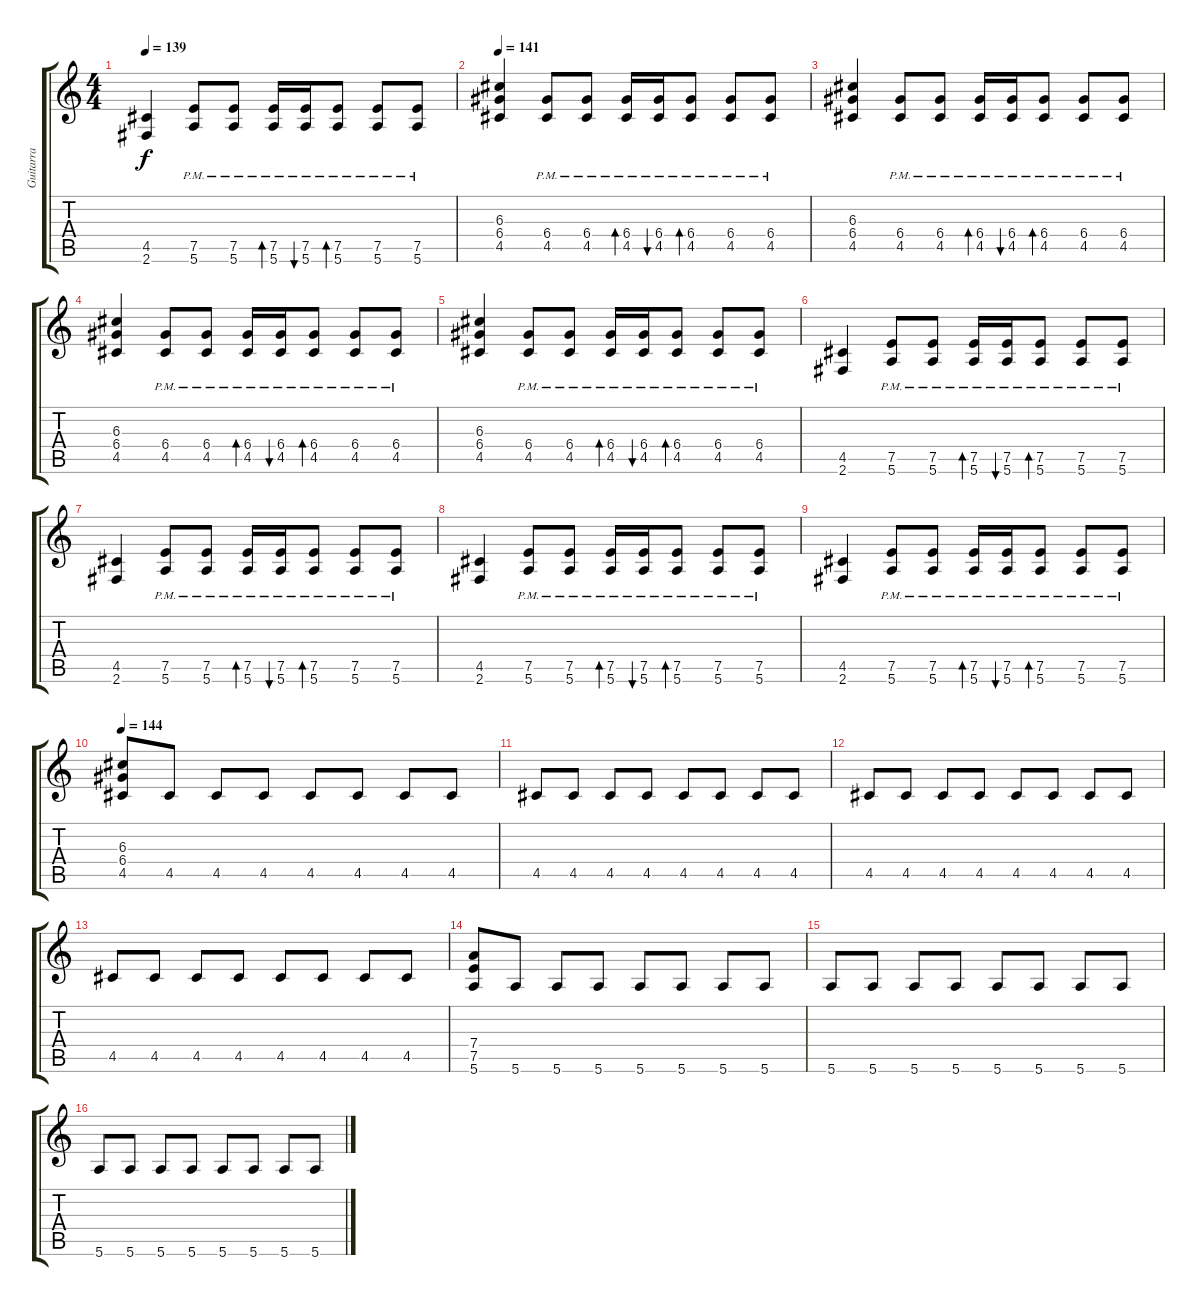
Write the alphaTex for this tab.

\track ("Guitarra" "Guitarra") {solo instrument overdrivenguitar}
\staff {score tabs}
\tuning (E4 B3 G3 D3 A2 E2) {hide}
\ts (4 4)
\tempo 139
\clef g2
\ks c
(4.5 2.6).4{dy f} (7.5{pm} 5.6{pm}).8 (7.5{pm} 5.6{pm}).8 (7.5{pm} 5.6{pm}).16{bd 60} (7.5{pm} 5.6{pm}).16{bu 60} (7.5{pm} 5.6{pm}).8{bd 60} (7.5{pm} 5.6{pm}).8 (7.5{pm} 5.6{pm}).8 |
\tempo 141
(6.3 6.4 4.5).4 (6.4{pm} 4.5{pm}).8 (6.4{pm} 4.5{pm}).8 (6.4{pm} 4.5{pm}).16{bd 60} (6.4{pm} 4.5{pm}).16{bu 60} (6.4{pm} 4.5{pm}).8{bd 60} (6.4{pm} 4.5{pm}).8 (6.4{pm} 4.5{pm}).8 |
(6.3 6.4 4.5).4 (6.4{pm} 4.5{pm}).8 (6.4{pm} 4.5{pm}).8 (6.4{pm} 4.5{pm}).16{bd 60} (6.4{pm} 4.5{pm}).16{bu 60} (6.4{pm} 4.5{pm}).8{bd 60} (6.4{pm} 4.5{pm}).8 (6.4{pm} 4.5{pm}).8 |
(6.3 6.4 4.5).4 (6.4{pm} 4.5{pm}).8 (6.4{pm} 4.5{pm}).8 (6.4{pm} 4.5{pm}).16{bd 60} (6.4{pm} 4.5{pm}).16{bu 60} (6.4{pm} 4.5{pm}).8{bd 60} (6.4{pm} 4.5{pm}).8 (6.4{pm} 4.5{pm}).8 |
(6.3 6.4 4.5).4 (6.4{pm} 4.5{pm}).8 (6.4{pm} 4.5{pm}).8 (6.4{pm} 4.5{pm}).16{bd 60} (6.4{pm} 4.5{pm}).16{bu 60} (6.4{pm} 4.5{pm}).8{bd 60} (6.4{pm} 4.5{pm}).8 (6.4{pm} 4.5{pm}).8 |
(4.5 2.6).4 (7.5{pm} 5.6{pm}).8 (7.5{pm} 5.6{pm}).8 (7.5{pm} 5.6{pm}).16{bd 60} (7.5{pm} 5.6{pm}).16{bu 60} (7.5{pm} 5.6{pm}).8{bd 60} (7.5{pm} 5.6{pm}).8 (7.5{pm} 5.6{pm}).8 |
(4.5 2.6).4 (7.5{pm} 5.6{pm}).8 (7.5{pm} 5.6{pm}).8 (7.5{pm} 5.6{pm}).16{bd 60} (7.5{pm} 5.6{pm}).16{bu 60} (7.5{pm} 5.6{pm}).8{bd 60} (7.5{pm} 5.6{pm}).8 (7.5{pm} 5.6).8 |
(4.5 2.6).4 (7.5{pm} 5.6{pm}).8 (7.5{pm} 5.6{pm}).8 (7.5{pm} 5.6{pm}).16{bd 60} (7.5{pm} 5.6{pm}).16{bu 60} (7.5{pm} 5.6{pm}).8{bd 60} (7.5{pm} 5.6{pm}).8 (7.5{pm} 5.6).8 |
(4.5 2.6).4 (7.5{pm} 5.6{pm}).8 (7.5{pm} 5.6{pm}).8 (7.5{pm} 5.6{pm}).16{bd 60} (7.5{pm} 5.6{pm}).16{bu 60} (7.5{pm} 5.6{pm}).8{bd 60} (7.5{pm} 5.6{pm}).8 (7.5{pm} 5.6{pm}).8 |
\tempo 144
(6.3 6.4 4.5).8 4.5.8 4.5.8 4.5.8 4.5.8 4.5.8 4.5.8 4.5.8 |
4.5.8 4.5.8 4.5.8 4.5.8 4.5.8 4.5.8 4.5.8 4.5.8 |
4.5.8 4.5.8 4.5.8 4.5.8 4.5.8 4.5.8 4.5.8 4.5.8 |
4.5.8 4.5.8 4.5.8 4.5.8 4.5.8 4.5.8 4.5.8 4.5.8 |
(7.4 7.5 5.6).8 5.6.8 5.6.8 5.6.8 5.6.8 5.6.8 5.6.8 5.6.8 |
5.6.8 5.6.8 5.6.8 5.6.8 5.6.8 5.6.8 5.6.8 5.6.8 |
5.6.8 5.6.8 5.6.8 5.6.8 5.6.8 5.6.8 5.6.8 5.6.8
